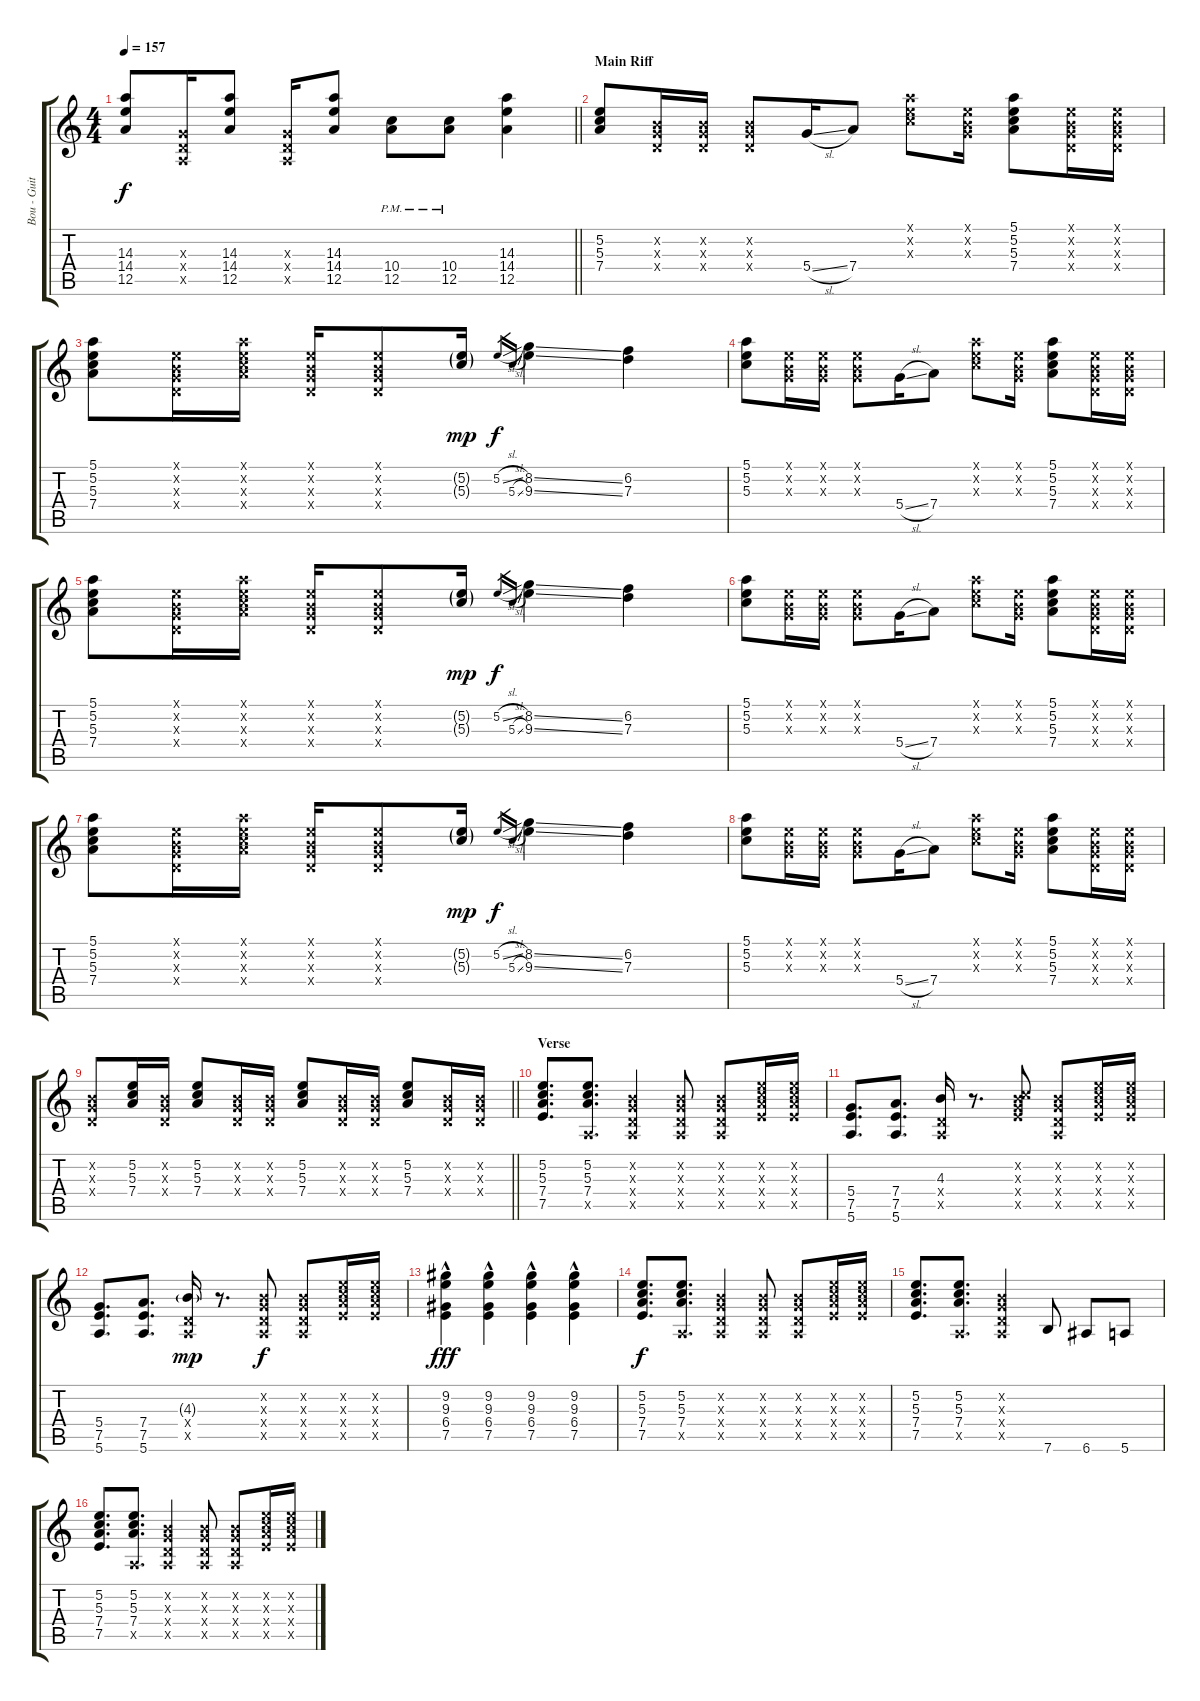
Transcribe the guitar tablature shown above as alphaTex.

\track ("Bou - Guitar 1" "Bou - Guit") {instrument electricguitarclean}
\staff {score tabs}
\tuning (E4 B3 G3 D3 A2 E2) {hide}
\ts (4 4)
\tempo 157
\clef g2
\barLineRight lightlight
\ks c
(14.3 14.4 12.5).8{dy f} (0.3{x} 0.4{x} 0.5{x}).16 (14.3 14.4 12.5).8 (0.3{x} 0.4{x} 0.5{x}).16 (14.3 14.4 12.5).8 (10.4{pm} 12.5{pm}).8 (10.4{pm} 12.5{pm}).8 (14.3 14.4 12.5).4 |
\section ("" "Main Riff")
(5.2 5.3 7.4).8{instrument electricguitarclean} (0.2{x} 0.3{x} 0.4{x}).16 (0.2{x} 0.3{x} 0.4{x}).16 (0.2{x} 0.3{x} 0.4{x}).8 5.4{sl}.16 7.4.8 (5.1{x} 5.2{x} 5.3{x}).8 (0.1{x} 0.2{x} 0.3{x}).16 (5.1 5.2 5.3 7.4).8 (0.1{x} 0.2{x} 0.3{x} 0.4{x}).16 (0.1{x} 0.2{x} 0.3{x} 0.4{x}).16 |
(5.1 5.2 5.3 7.4).8 (0.1{x} 0.2{x} 0.3{x} 0.4{x}).16 (5.1{x} 5.2{x} 5.3{x} 7.4{x}).16 (0.1{x} 0.2{x} 0.3{x} 0.4{x}).16 (0.1{x} 0.2{x} 0.3{x} 0.4{x}).8 (5.2{g} 5.3{g}).16{dy mp} 5.2{sl}.16{gr dy f} 5.3{sl}.16{gr} (8.2{ss} 9.3{ss}).4 (6.2 7.3).4 |
(5.1 5.2 5.3).8 (0.1{x} 0.2{x} 0.3{x}).16 (0.1{x} 0.2{x} 0.3{x}).16 (0.1{x} 0.2{x} 0.3{x}).8 5.4{sl}.16 7.4.8 (5.1{x} 5.2{x} 5.3{x}).8 (0.1{x} 0.2{x} 0.3{x}).16 (5.1 5.2 5.3 7.4).8 (0.1{x} 0.2{x} 0.3{x} 0.4{x}).16 (0.1{x} 0.2{x} 0.3{x} 0.4{x}).16 |
(5.1 5.2 5.3 7.4).8 (0.1{x} 0.2{x} 0.3{x} 0.4{x}).16 (5.1{x} 5.2{x} 5.3{x} 7.4{x}).16 (0.1{x} 0.2{x} 0.3{x} 0.4{x}).16 (0.1{x} 0.2{x} 0.3{x} 0.4{x}).8 (5.2{g} 5.3{g}).16{dy mp} 5.2{sl}.16{gr dy f} 5.3{sl}.16{gr} (8.2{ss} 9.3{ss}).4 (6.2 7.3).4 |
(5.1 5.2 5.3).8 (0.1{x} 0.2{x} 0.3{x}).16 (0.1{x} 0.2{x} 0.3{x}).16 (0.1{x} 0.2{x} 0.3{x}).8 5.4{sl}.16 7.4.8 (5.1{x} 5.2{x} 5.3{x}).8 (0.1{x} 0.2{x} 0.3{x}).16 (5.1 5.2 5.3 7.4).8 (0.1{x} 0.2{x} 0.3{x} 0.4{x}).16 (0.1{x} 0.2{x} 0.3{x} 0.4{x}).16 |
(5.1 5.2 5.3 7.4).8 (0.1{x} 0.2{x} 0.3{x} 0.4{x}).16 (5.1{x} 5.2{x} 5.3{x} 7.4{x}).16 (0.1{x} 0.2{x} 0.3{x} 0.4{x}).16 (0.1{x} 0.2{x} 0.3{x} 0.4{x}).8 (5.2{g} 5.3{g}).16{dy mp} 5.2{sl}.16{gr dy f} 5.3{sl}.16{gr} (8.2{ss} 9.3{ss}).4 (6.2 7.3).4 |
(5.1 5.2 5.3).8 (0.1{x} 0.2{x} 0.3{x}).16 (0.1{x} 0.2{x} 0.3{x}).16 (0.1{x} 0.2{x} 0.3{x}).8 5.4{sl}.16 7.4.8 (5.1{x} 5.2{x} 5.3{x}).8 (0.1{x} 0.2{x} 0.3{x}).16 (5.1 5.2 5.3 7.4).8 (0.1{x} 0.2{x} 0.3{x} 0.4{x}).16 (0.1{x} 0.2{x} 0.3{x} 0.4{x}).16 |
\barLineRight lightlight
(0.2{x} 0.3{x} 0.4{x}).8 (5.2 5.3 7.4).16 (0.2{x} 0.3{x} 0.4{x}).16 (5.2 5.3 7.4).8 (0.2{x} 0.3{x} 0.4{x}).16 (0.2{x} 0.3{x} 0.4{x}).16 (5.2 5.3 7.4).8 (0.2{x} 0.3{x} 0.4{x}).16 (0.2{x} 0.3{x} 0.4{x}).16 (5.2 5.3 7.4).8 (0.2{x} 0.3{x} 0.4{x}).16 (0.2{x} 0.3{x} 0.4{x}).16 |
\section ("" "Verse")
(5.2 5.3 7.4 7.5).8{d} (5.2 5.3 7.4 0.5{x}).8{d} (0.2{x} 0.3{x} 0.4{x} 0.5{x}).4 (0.2{x} 0.3{x} 0.4{x} 0.5{x}).8 (0.2{x} 0.3{x} 0.4{x} 0.5{x}).8 (5.2{x} 5.3{x} 7.4{x} 7.5{x}).16 (5.2{x} 5.3{x} 7.4{x} 7.5{x}).16 |
(5.4 7.5 5.6).8{d} (7.4 7.5 5.6).8{d} (4.3 0.4{x} 0.5{x}).16 r.8{d} (0.2{x} 5.3{x} 5.4{x} 7.5{x}).8 (0.2{x} 0.3{x} 0.4{x} 0.5{x}).8 (5.2{x} 5.3{x} 7.4{x} 7.5{x}).16 (5.2{x} 5.3{x} 7.4{x} 7.5{x}).16 |
(5.4 7.5 5.6).8{d} (7.4 7.5 5.6).8{d} (4.3{g} 0.4{x} 0.5{x}).16{dy mp} r.8{d} (0.2{x} 0.3{x} 0.4{x} 0.5{x}).8{dy f} (0.2{x} 0.3{x} 0.4{x} 0.5{x}).8 (5.2{x} 5.3{x} 7.4{x} 7.5{x}).16 (5.2{x} 5.3{x} 7.4{x} 7.5{x}).16 |
(9.2{hac} 9.3{hac} 6.4 7.5).4{dy fff} (9.2{hac} 9.3{hac} 6.4 7.5).4 (9.2{hac} 9.3{hac} 6.4 7.5).4 (9.2{hac} 9.3{hac} 6.4 7.5).4 |
(5.2 5.3 7.4 7.5).8{d dy f} (5.2 5.3 7.4 0.5{x}).8{d} (0.2{x} 0.3{x} 0.4{x} 0.5{x}).4 (0.2{x} 0.3{x} 0.4{x} 0.5{x}).8 (0.2{x} 0.3{x} 0.4{x} 0.5{x}).8 (5.2{x} 5.3{x} 7.4{x} 7.5{x}).16 (5.2{x} 5.3{x} 7.4{x} 7.5{x}).16 |
(5.2 5.3 7.4 7.5).8{d} (5.2 5.3 7.4 0.5{x}).8{d} (0.2{x} 0.3{x} 0.4{x} 0.5{x}).4 7.6.8{volume 10 instrument distortionguitar} 6.6.8 5.6.8 |
(5.2 5.3 7.4 7.5).8{d volume 16 instrument electricguitarclean} (5.2 5.3 7.4 0.5{x}).8{d} (0.2{x} 0.3{x} 0.4{x} 0.5{x}).4 (0.2{x} 0.3{x} 0.4{x} 0.5{x}).8 (0.2{x} 0.3{x} 0.4{x} 0.5{x}).8 (5.2{x} 5.3{x} 7.4{x} 7.5{x}).16 (5.2{x} 5.3{x} 7.4{x} 7.5{x}).16
